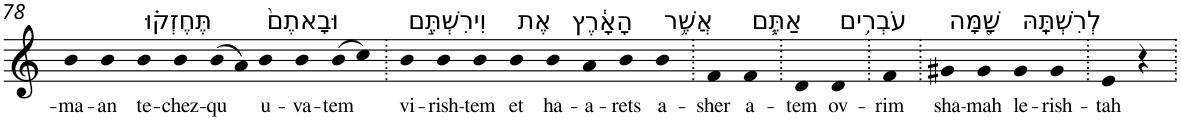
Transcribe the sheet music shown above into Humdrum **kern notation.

**kern	**text
*part1	*part1
*staff1	*staff1
*I"Piano	*
*I'Pno	*
!!LO:PB:g=z
*clefG2	*
*k[]	*
=78	=78
!	!LO:LY:b
4b	-ma-
!	!LO:LY:b
4b	-an
!LO:TX:a:t=תֶּחֶזְק֗וּ	!
!	!LO:LY:b
4b	te-
!	!LO:LY:b
4b	-chez-
!	!LO:LY:b
(8b	-qu
8a)	.
!LO:TX:a:t=וּבָאתֶם֙	!
!	!LO:LY:b
4b	u-
!	!LO:LY:b
4b	-va-
!	!LO:LY:b
(8b	-tem
8cc)	.
=79.	=79.
!LO:TX:a:t=וִירִשְׁתֶּ֣ם	!
!	!LO:LY:b
4b	vi-
!	!LO:LY:b
4b	-rish-
!	!LO:LY:b
4b	-tem
!LO:TX:a:t=אֶת	!
!	!LO:LY:b
4b	et
!LO:TX:a:t=הָאָ֔רֶץ	!
!	!LO:LY:b
4b	ha-
!	!LO:LY:b
4a	-a-
!	!LO:LY:b
4b	-rets
!LO:TX:a:t=אֲשֶׁ֥ר	!
!	!LO:LY:b
4b	a-
=80.	=80.
!	!LO:LY:b
4f	-sher
!LO:TX:a:t=אַתֶּ֛ם	!
!	!LO:LY:b
4f	a-
=81.	=81.
!	!LO:LY:b
4d	-tem
!LO:TX:a:t=עֹבְרִ֥ים	!
!	!LO:LY:b
4d	ov-
=82.	=82.
!	!LO:LY:b
4f	-rim
=83.	=83.
!LO:TX:a:t=שָׁ֖מָּה	!
!	!LO:LY:b
4g#X	sha-
!	!LO:LY:b
4g#	-mah
!LO:TX:a:t=לְרִשְׁתָּֽהּ	!
!	!LO:LY:b
4g#	le-
!	!LO:LY:b
4g#	-rish-
=84.	=84.
!	!LO:LY:b
4e	-tah
4r	.
=.	=.
*-	*-
